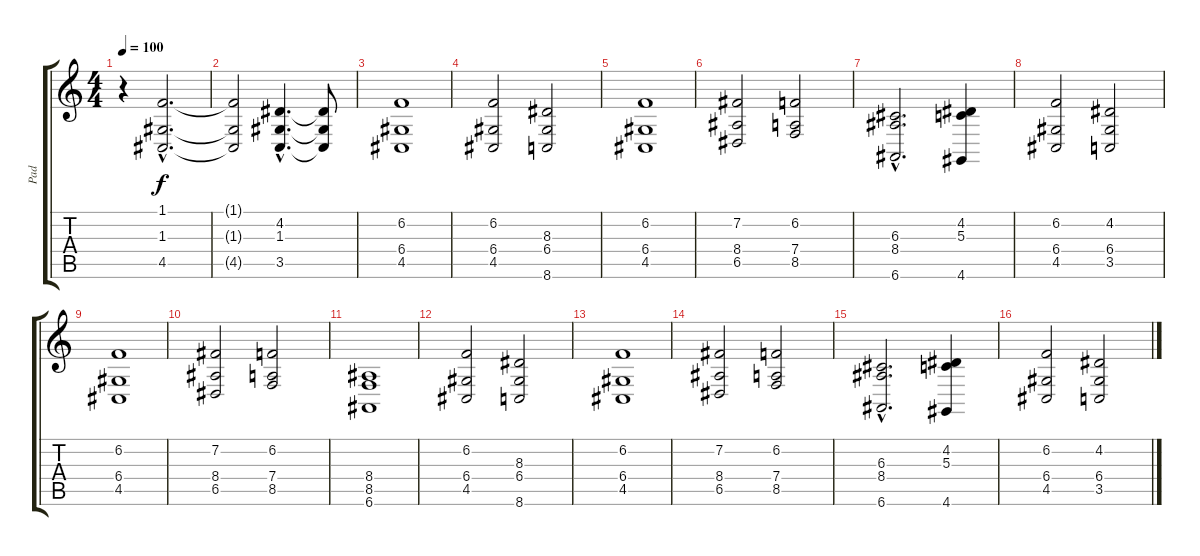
\track ("Pad" "Pad") {instrument pad2warm}
\staff {score tabs}
\tuning (E4 B3 G3 D3 A2 E2) {hide}
\ts (4 4)
\tempo 100
\clef g2
\ks c
r.4{dy f instrument pad2warm} (1.1{hac} 1.3{hac} 4.5{hac}).2{d} |
(1.1{t} 1.3{t} 4.5{t}).2 (4.2{hac} 1.3{hac} 3.5{hac}).4{d} (4.2{t} 1.3{t} 3.5{t}).8 |
(6.2 6.4 4.5).1 |
(6.2 6.4 4.5).2 (8.3 6.4 8.6).2 |
(6.2 6.4 4.5).1 |
(7.2 8.4 6.5).2 (6.2 7.4 8.5).2 |
(6.3{hac} 8.4{hac} 6.6{hac}).2{d} (4.2 5.3 4.6).4 |
(6.2 6.4 4.5).2 (4.2 6.4 3.5).2 |
(6.2 6.4 4.5).1 |
(7.2 8.4 6.5).2 (6.2 7.4 8.5).2 |
(8.4 8.5 6.6).1 |
(6.2 6.4 4.5).2 (8.3 6.4 8.6).2 |
(6.2 6.4 4.5).1 |
(7.2 8.4 6.5).2 (6.2 7.4 8.5).2 |
(6.3{hac} 8.4{hac} 6.6{hac}).2{d} (4.2 5.3 4.6).4 |
(6.2 6.4 4.5).2 (4.2 6.4 3.5).2
